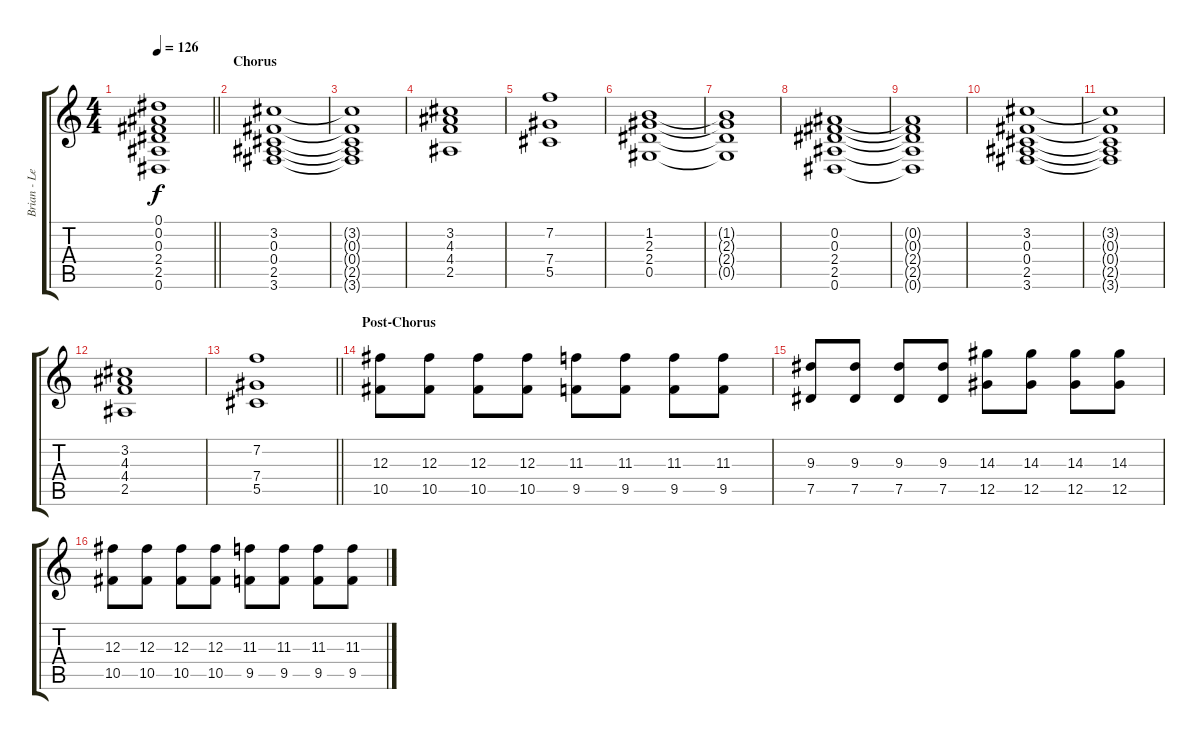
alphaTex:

\track ("Brian - Lead Guitar" "Brian - Le") {instrument overdrivenguitar}
\staff {score tabs}
\tuning (Eb4 Bb3 Gb3 Db3 Ab2 Eb2) {hide}
\ts (4 4)
\tempo 126
\clef g2
\barLineRight lightlight
\ks c
(0.1{t} 0.2{t} 0.3{t} 2.4{t} 2.5{t} 0.6{t}).1{dy f} |
\section ("" "Chorus")
(3.2 0.3 0.4 2.5 3.6).1 |
(3.2{t} 0.3{t} 0.4{t} 2.5{t} 3.6{t}).1 |
(3.2 4.3 4.4 2.5).1 |
(7.2 7.4 5.5).1 |
(1.2 2.3 2.4 0.5).1 |
(1.2{t} 2.3{t} 2.4{t} 0.5{t}).1 |
(0.2 0.3 2.4 2.5 0.6).1 |
(0.2{t} 0.3{t} 2.4{t} 2.5{t} 0.6{t}).1 |
(3.2 0.3 0.4 2.5 3.6).1 |
(3.2{t} 0.3{t} 0.4{t} 2.5{t} 3.6{t}).1 |
(3.2 4.3 4.4 2.5).1 |
\barLineRight lightlight
(7.2 7.4 5.5).1 |
\section ("" "Post-Chorus")
(12.3 10.5).8{instrument overdrivenguitar} (12.3 10.5).8 (12.3 10.5).8 (12.3 10.5).8 (11.3 9.5).8 (11.3 9.5).8 (11.3 9.5).8 (11.3 9.5).8 |
(9.3 7.5).8 (9.3 7.5).8 (9.3 7.5).8 (9.3 7.5).8 (14.3 12.5).8 (14.3 12.5).8 (14.3 12.5).8 (14.3 12.5).8 |
(12.3 10.5).8 (12.3 10.5).8 (12.3 10.5).8 (12.3 10.5).8 (11.3 9.5).8 (11.3 9.5).8 (11.3 9.5).8 (11.3 9.5).8
